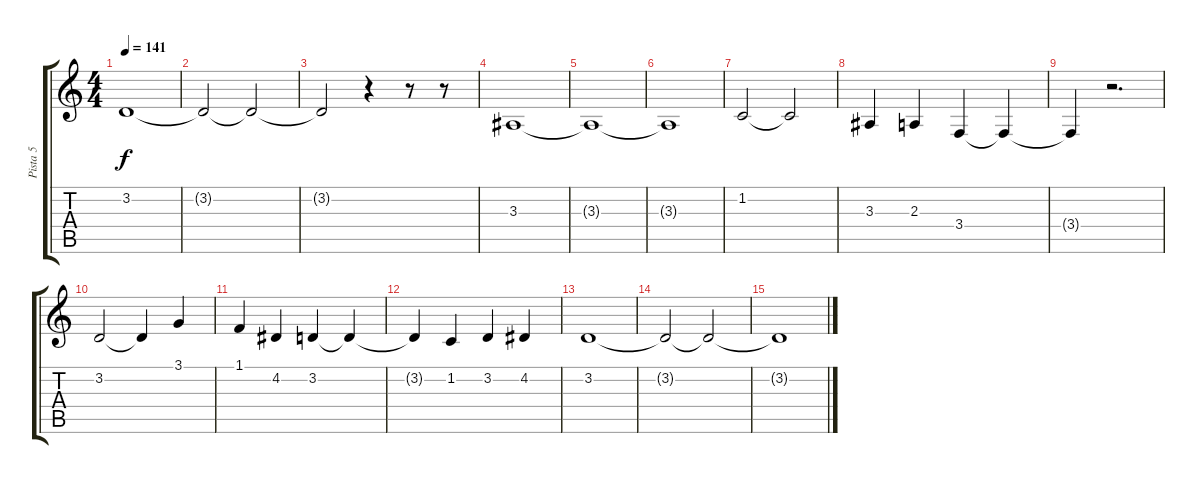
\track ("Pista 5" "Pista 5") {mute instrument pad4choir}
\staff {score tabs}
\tuning (E4 B3 G3 D3 A2 E2) {hide}
\ts (4 4)
\tempo 141
\clef g2
\ks c
3.2.1{dy f} |
3.2{t}.2{volume 7} 3.2{t}.2{volume 5} |
3.2{t}.2{volume 3} r.4 r.8{volume 0} r.8 |
3.3.1{volume 7} |
3.3{t}.1 |
3.3{t}.1 |
1.2.2 1.2{t}.2 |
3.3.4 2.3.4 3.4.4 3.4{t}.4 |
3.4{t}.4{volume 9} r.2{d} |
3.2.2{volume 7} 3.2{t}.4 3.1.4 |
1.1.4 4.2.4 3.2.4 3.2{t}.4 |
3.2{t}.4 1.2.4 3.2.4 4.2.4 |
3.2.1 |
3.2{t}.2{volume 5} 3.2{t}.2{volume 3} |
3.2{t}.1{volume 1}
